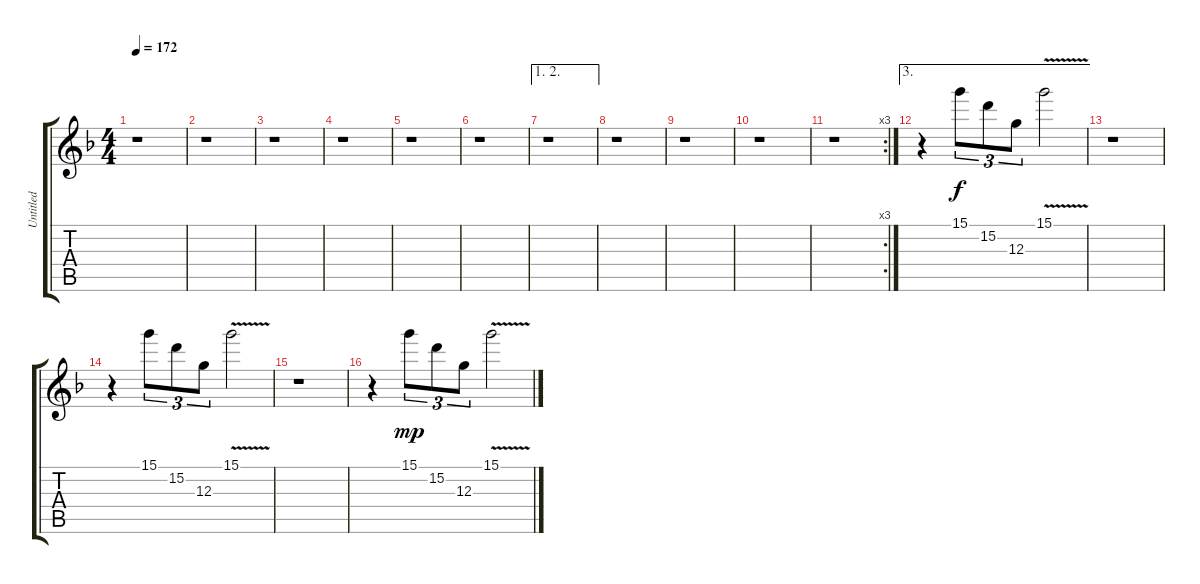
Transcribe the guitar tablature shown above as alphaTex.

\track ("Untitled" "Untitled") {instrument electricguitarclean}
\staff {score tabs}
\tuning (E4 B3 G3 D3 A2 E2) {hide}
\ts (4 4)
\tempo 172
\clef g2
\ks f
r.1{dy p} |
r.1 |
r.1 |
r.1 |
r.1 |
r.1 |
\ae (1 2)
r.1 |
r.1 |
r.1 |
r.1 |
\rc 3
r.1 |
\ae 3
r.4 15.1.8{tu (3 2) dy f} 15.2.8{tu (3 2)} 12.3.8{tu (3 2)} 15.1{v}.2 |
r.1 |
r.4 15.1.8{tu (3 2)} 15.2.8{tu (3 2)} 12.3.8{tu (3 2)} 15.1{v}.2 |
r.1 |
r.4 15.1.8{tu (3 2) dy mp} 15.2.8{tu (3 2)} 12.3.8{tu (3 2)} 15.1{v}.2
